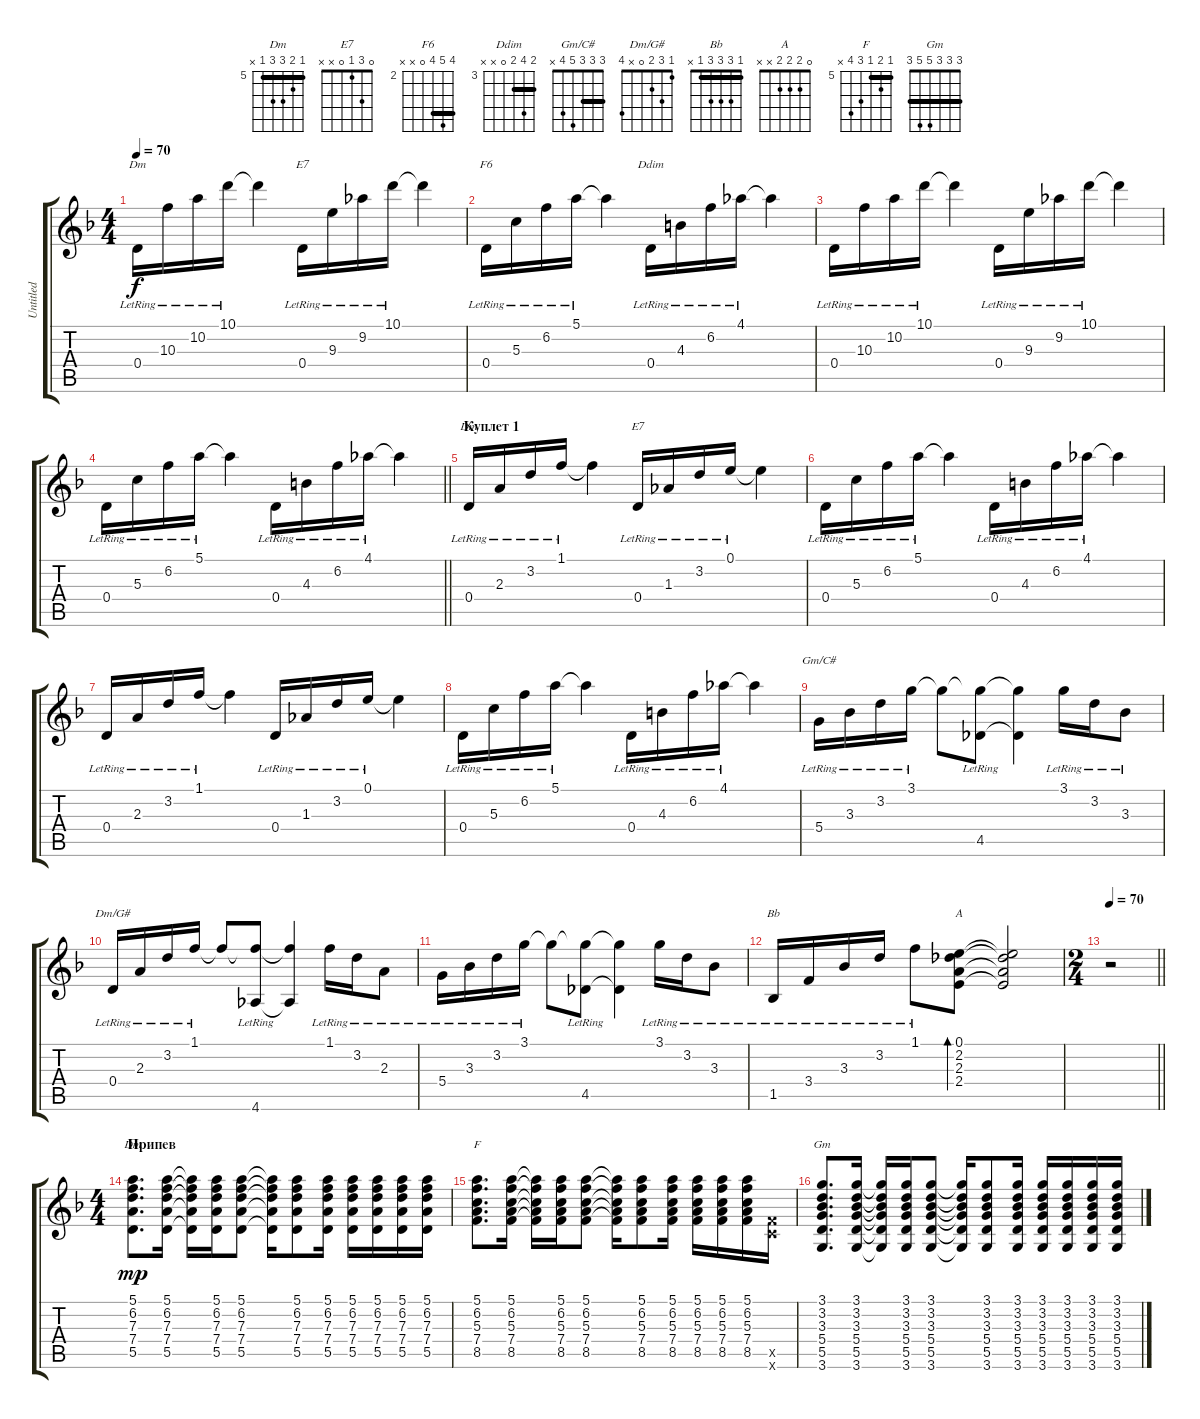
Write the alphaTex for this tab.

\track ("Untitled" "Untitled") {instrument acousticguitarsteel}
\staff {score tabs}
\tuning (E4 B3 G3 D3 A2 E2) {hide}
\chord ("Dm" 10 10 10 0 x x) {firstfret 10 barre 10}
\chord ("E7" 10 9 9 0 x x) {firstfret 9}
\chord ("F6" 5 6 5 0 x x) {firstfret 2 barre 5}
\chord ("Ddim" 4 6 4 0 x x) {firstfret 3 barre 4}
\chord ("Dm" 1 3 2 0 x x)
\chord ("E7" 0 3 1 0 x x)
\chord ("Gm/C#" 3 3 3 5 4 x) {barre 3}
\chord ("Dm/G#" 1 3 2 0 x 4)
\chord ("Bb" 1 3 3 3 1 x) {barre 1}
\chord ("A" 0 2 2 2 x x)
\chord ("Dm" 5 6 7 7 5 x) {firstfret 5 barre 5}
\chord ("F" 5 6 5 7 8 x) {firstfret 5 barre 5}
\chord ("Gm" 3 3 3 5 5 3) {barre 3}
\ts (4 4)
\tempo 70
\clef g2
\ks f
0.4{lr}.16{ch "Dm" dy f instrument acousticguitarsteel} 10.3{lr}.16 10.2{lr}.16 10.1{lr}.16 10.1{t}.4 0.4{lr}.16{ch "E7"} 9.3{lr}.16 9.2{lr}.16 10.1{lr}.16 10.1{t}.4 |
0.4{lr}.16{ch "F6"} 5.3{lr}.16 6.2{lr}.16 5.1{lr}.16 5.1{t}.4 0.4{lr}.16{ch "Ddim"} 4.3{lr}.16 6.2{lr}.16 4.1{lr}.16 4.1{t}.4 |
0.4{lr}.16 10.3{lr}.16 10.2{lr}.16 10.1{lr}.16 10.1{t}.4 0.4{lr}.16 9.3{lr}.16 9.2{lr}.16 10.1{lr}.16 10.1{t}.4 |
\barLineRight lightlight
0.4{lr}.16 5.3{lr}.16 6.2{lr}.16 5.1{lr}.16 5.1{t}.4 0.4{lr}.16 4.3{lr}.16 6.2{lr}.16 4.1{lr}.16 4.1{t}.4 |
\section ("" "Куплет 1")
0.4{lr}.16{ch "Dm"} 2.3{lr}.16 3.2{lr}.16 1.1{lr}.16 1.1{t}.4 0.4{lr}.16{ch "E7"} 1.3{lr}.16 3.2{lr}.16 0.1{lr}.16 0.1{t}.4 |
0.4{lr}.16 5.3{lr}.16 6.2{lr}.16 5.1{lr}.16 5.1{t}.4 0.4{lr}.16 4.3{lr}.16 6.2{lr}.16 4.1{lr}.16 4.1{t}.4 |
0.4{lr}.16 2.3{lr}.16 3.2{lr}.16 1.1{lr}.16 1.1{t}.4 0.4{lr}.16 1.3{lr}.16 3.2{lr}.16 0.1{lr}.16 0.1{t}.4 |
0.4{lr}.16 5.3{lr}.16 6.2{lr}.16 5.1{lr}.16 5.1{t}.4 0.4{lr}.16 4.3{lr}.16 6.2{lr}.16 4.1{lr}.16 4.1{t}.4 |
5.4{lr}.16{ch "Gm/C#"} 3.3{lr}.16 3.2{lr}.16 3.1{lr}.16 3.1{t}.8 (3.1{t} 4.5{lr}).8 (3.1{t} 4.5{t}).4 3.1{lr}.16 3.2{lr}.16 3.3{lr}.8 |
0.4{lr}.16{ch "Dm/G#"} 2.3{lr}.16 3.2{lr}.16 1.1{lr}.16 1.1{t}.8 (1.1{t} 4.6{lr}).8 (1.1{t} 4.6{t}).4 1.1{lr}.16 3.2{lr}.16 2.3{lr}.8 |
5.4{lr}.16 3.3{lr}.16 3.2{lr}.16 3.1{lr}.16 3.1{t}.8 (3.1{t} 4.5{lr}).8 (3.1{t} 4.5{t}).4 3.1{lr}.16 3.2{lr}.16 3.3{lr}.8 |
1.5{lr}.16{ch "Bb"} 3.4{lr}.16 3.3{lr}.16 3.2{lr}.16 1.1{lr}.8 (0.1 2.2 2.3 2.4).8{bd 30 ch "A"} (0.1{t} 2.2{t} 2.3{t} 2.4{t}).2 |
\ts (2 4)
\tempo 70
\barLineRight lightlight
r.2 |
\ts (4 4)
\section ("" "Припев")
(5.1 6.2 7.3 7.4 5.5).8{d ch "Dm" dy mp} (5.1 6.2 7.3 7.4 5.5).16 (5.1{t} 6.2{t} 7.3{t} 7.4{t} 5.5{t}).16 (5.1 6.2 7.3 7.4 5.5).16 (5.1 6.2 7.3 7.4 5.5).8 (5.1{t} 6.2{t} 7.3{t} 7.4{t} 5.5{t}).16 (5.1 6.2 7.3 7.4 5.5).8 (5.1 6.2 7.3 7.4 5.5).16 (5.1 6.2 7.3 7.4 5.5).16 (5.1 6.2 7.3 7.4 5.5).16 (5.1 6.2 7.3 7.4 5.5).16 (5.1 6.2 7.3 7.4 5.5).16 |
(5.1 6.2 5.3 7.4 8.5).8{d ch "F"} (5.1 6.2 5.3 7.4 8.5).16 (5.1{t} 6.2{t} 5.3{t} 7.4{t} 8.5{t}).16 (5.1 6.2 5.3 7.4 8.5).16 (5.1 6.2 5.3 7.4 8.5).8 (5.1{t} 6.2{t} 5.3{t} 7.4{t} 8.5{t}).16 (5.1 6.2 5.3 7.4 8.5).8 (5.1 6.2 5.3 7.4 8.5).16 (5.1 6.2 5.3 7.4 8.5).16 (5.1 6.2 5.3 7.4 8.5).16 (5.1 6.2 5.3 7.4 8.5).16 (8.5{x} 8.6{x}).16 |
(3.1 3.2 3.3 5.4 5.5 3.6).8{d ch "Gm"} (3.1 3.2 3.3 5.4 5.5 3.6).16 (3.1{t} 3.2{t} 3.3{t} 5.4{t} 5.5{t} 3.6{t}).16 (3.1 3.2 3.3 5.4 5.5 3.6).16 (3.1 3.2 3.3 5.4 5.5 3.6).8 (3.1{t} 3.2{t} 3.3{t} 5.4{t} 5.5{t} 3.6{t}).16 (3.1 3.2 3.3 5.4 5.5 3.6).8 (3.1 3.2 3.3 5.4 5.5 3.6).16 (3.1 3.2 3.3 5.4 5.5 3.6).16 (3.1 3.2 3.3 5.4 5.5 3.6).16 (3.1 3.2 3.3 5.4 5.5 3.6).16 (3.1 3.2 3.3 5.4 5.5 3.6).16
